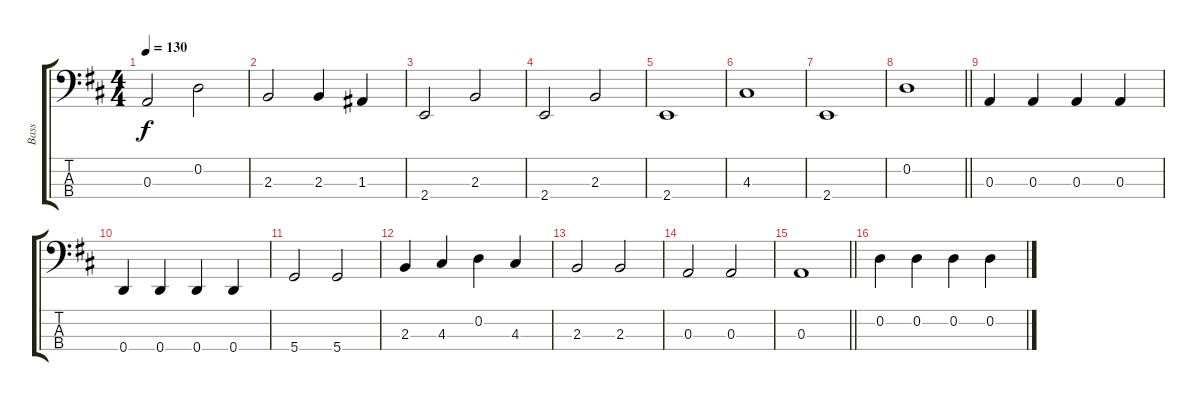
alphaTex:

\track ("Bass" "Bass") {instrument electricbassfinger}
\staff {score tabs}
\tuning (G2 D2 A1 D1) {hide}
\ts (4 4)
\tempo 130
\clef f4
\ks d
0.3.2{dy f} 0.2.2 |
2.3.2 2.3.4 1.3.4 |
2.4.2 2.3.2 |
2.4.2 2.3.2 |
2.4.1 |
4.3.1 |
2.4.1 |
\barLineRight lightlight
0.2.1 |
0.3.4 0.3.4 0.3.4 0.3.4 |
0.4.4 0.4.4 0.4.4 0.4.4 |
5.4.2 5.4.2 |
2.3.4 4.3.4 0.2.4 4.3.4 |
2.3.2 2.3.2 |
0.3.2 0.3.2 |
\barLineRight lightlight
0.3.1 |
0.2.4 0.2.4 0.2.4 0.2.4
